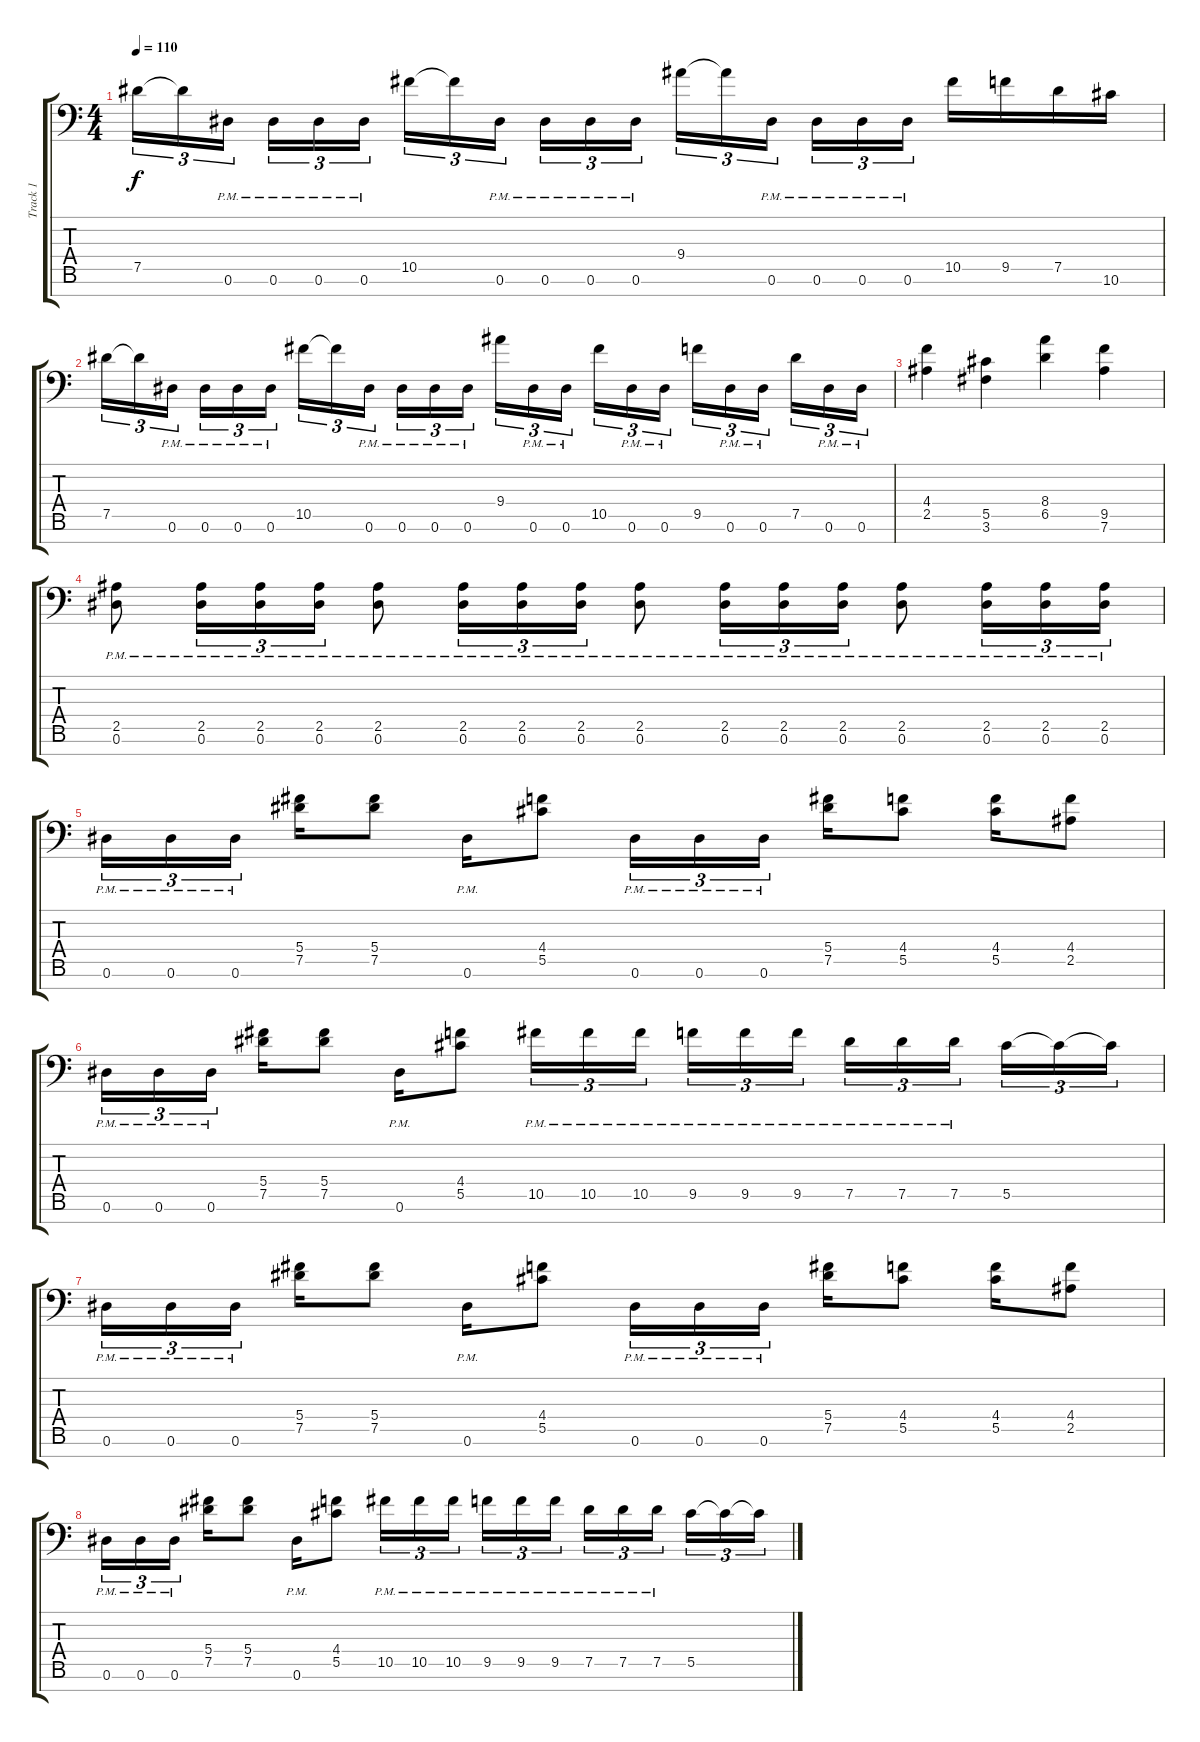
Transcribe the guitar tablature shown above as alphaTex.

\track ("Track 1" "Track 1") {instrument distortionguitar}
\staff {score tabs}
\tuning (Eb4 Bb3 Gb3 Db3 Ab2 Eb2 Bb1) {hide}
\ts (4 4)
\tempo 110
\clef f4
\ks c
7.5.16{tu (3 2) dy f} 7.5{t}.16{tu (3 2)} 0.6{pm}.16{tu (3 2) beam splitsecondary} 0.6{pm}.16{tu (3 2)} 0.6{pm}.16{tu (3 2)} 0.6{pm}.16{tu (3 2)} 10.5.16{tu (3 2)} 10.5{t}.16{tu (3 2)} 0.6{pm}.16{tu (3 2) beam splitsecondary} 0.6{pm}.16{tu (3 2)} 0.6{pm}.16{tu (3 2)} 0.6{pm}.16{tu (3 2)} 9.4.16{tu (3 2)} 9.4{t}.16{tu (3 2)} 0.6{pm}.16{tu (3 2) beam splitsecondary} 0.6{pm}.16{tu (3 2)} 0.6{pm}.16{tu (3 2)} 0.6{pm}.16{tu (3 2)} 10.5.16 9.5.16 7.5.16 10.6.16 |
7.5.16{tu (3 2)} 7.5{t}.16{tu (3 2)} 0.6{pm}.16{tu (3 2) beam splitsecondary} 0.6{pm}.16{tu (3 2)} 0.6{pm}.16{tu (3 2)} 0.6{pm}.16{tu (3 2)} 10.5.16{tu (3 2)} 10.5{t}.16{tu (3 2)} 0.6{pm}.16{tu (3 2) beam splitsecondary} 0.6{pm}.16{tu (3 2)} 0.6{pm}.16{tu (3 2)} 0.6{pm}.16{tu (3 2)} 9.4.16{tu (3 2)} 0.6{pm}.16{tu (3 2)} 0.6{pm}.16{tu (3 2) beam splitsecondary} 10.5.16{tu (3 2)} 0.6{pm}.16{tu (3 2)} 0.6{pm}.16{tu (3 2)} 9.5.16{tu (3 2)} 0.6{pm}.16{tu (3 2)} 0.6{pm}.16{tu (3 2) beam splitsecondary} 7.5.16{tu (3 2)} 0.6{pm}.16{tu (3 2)} 0.6{pm}.16{tu (3 2)} |
(4.4 2.5).4 (5.5 3.6).4 (8.4 6.5).4 (9.5 7.6).4 |
(2.5{pm} 0.6).8 (2.5{pm} 0.6).16{tu (3 2)} (2.5{pm} 0.6).16{tu (3 2)} (2.5{pm} 0.6).16{tu (3 2)} (2.5{pm} 0.6).8 (2.5{pm} 0.6).16{tu (3 2)} (2.5{pm} 0.6).16{tu (3 2)} (2.5{pm} 0.6).16{tu (3 2)} (2.5{pm} 0.6).8 (2.5{pm} 0.6).16{tu (3 2)} (2.5{pm} 0.6).16{tu (3 2)} (2.5{pm} 0.6).16{tu (3 2)} (2.5{pm} 0.6).8 (2.5{pm} 0.6).16{tu (3 2)} (2.5{pm} 0.6).16{tu (3 2)} (2.5{pm} 0.6).16{tu (3 2)} |
0.6{pm}.16{tu (3 2)} 0.6{pm}.16{tu (3 2)} 0.6{pm}.16{tu (3 2) beam splitsecondary} (5.4 7.5).16 (5.4 7.5).8 0.6{pm}.16 (4.4 5.5).8 0.6{pm}.16{tu (3 2)} 0.6{pm}.16{tu (3 2)} 0.6{pm}.16{tu (3 2) beam splitsecondary} (5.4 7.5).16 (4.4 5.5).8 (4.4 5.5).16 (4.4 2.5).8 |
0.6{pm}.16{tu (3 2)} 0.6{pm}.16{tu (3 2)} 0.6{pm}.16{tu (3 2) beam splitsecondary} (5.4 7.5).16 (5.4 7.5).8 0.6{pm}.16 (4.4 5.5).8 10.5{pm}.16{tu (3 2)} 10.5{pm}.16{tu (3 2)} 10.5{pm}.16{tu (3 2) beam splitsecondary} 9.5{pm}.16{tu (3 2)} 9.5{pm}.16{tu (3 2)} 9.5{pm}.16{tu (3 2)} 7.5{pm}.16{tu (3 2)} 7.5{pm}.16{tu (3 2)} 7.5{pm}.16{tu (3 2) beam splitsecondary} 5.5.16{tu (3 2)} 5.5{t}.16{tu (3 2)} 5.5{t}.16{tu (3 2)} |
0.6{pm}.16{tu (3 2)} 0.6{pm}.16{tu (3 2)} 0.6{pm}.16{tu (3 2) beam splitsecondary} (5.4 7.5).16 (5.4 7.5).8 0.6{pm}.16 (4.4 5.5).8 0.6{pm}.16{tu (3 2)} 0.6{pm}.16{tu (3 2)} 0.6{pm}.16{tu (3 2) beam splitsecondary} (5.4 7.5).16 (4.4 5.5).8 (4.4 5.5).16 (4.4 2.5).8 |
0.6{pm}.16{tu (3 2)} 0.6{pm}.16{tu (3 2)} 0.6{pm}.16{tu (3 2) beam splitsecondary} (5.4 7.5).16 (5.4 7.5).8 0.6{pm}.16 (4.4 5.5).8 10.5{pm}.16{tu (3 2)} 10.5{pm}.16{tu (3 2)} 10.5{pm}.16{tu (3 2) beam splitsecondary} 9.5{pm}.16{tu (3 2)} 9.5{pm}.16{tu (3 2)} 9.5{pm}.16{tu (3 2)} 7.5{pm}.16{tu (3 2)} 7.5{pm}.16{tu (3 2)} 7.5{pm}.16{tu (3 2) beam splitsecondary} 5.5.16{tu (3 2)} 5.5{t}.16{tu (3 2)} 5.5{t}.16{tu (3 2)}
